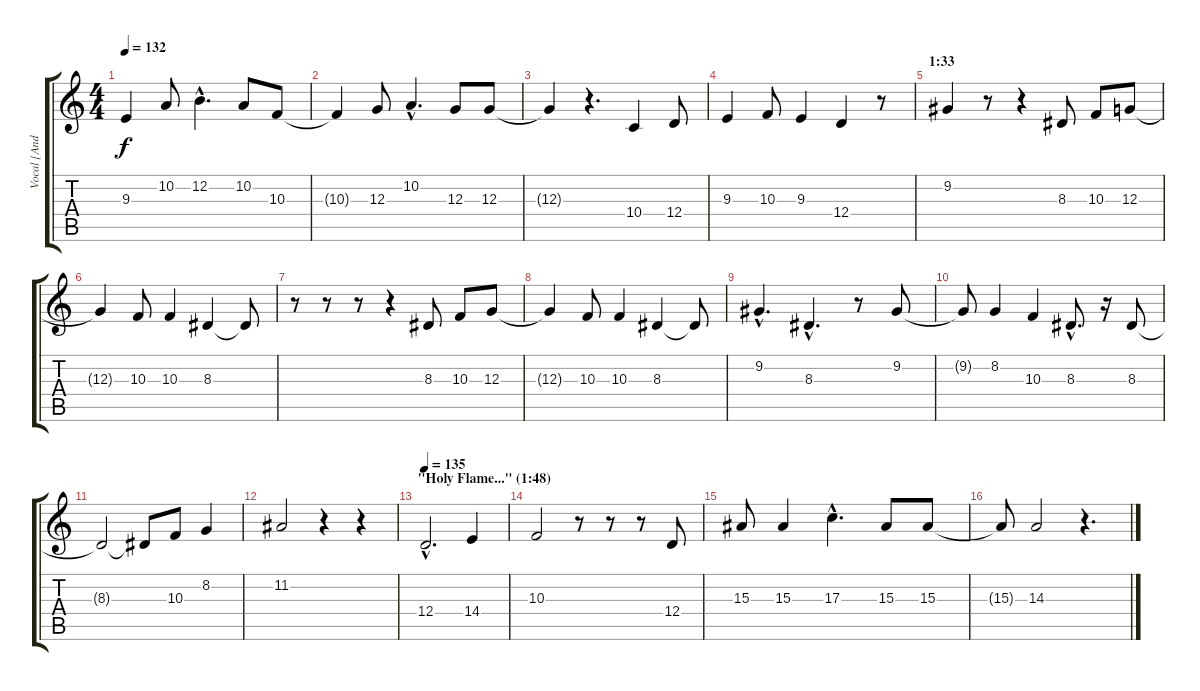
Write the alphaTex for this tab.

\track ("Vocal [André Matos]" "Vocal [And") {instrument lead1square}
\staff {score tabs}
\tuning (E4 B3 G3 D3 A2 E2) {hide}
\ts (4 4)
\tempo 132
\clef g2
\ks c
9.3.4{dy f} 10.2.8 12.2{hac}.4{d} 10.2.8 10.3.8 |
10.3{t}.4 12.3.8 10.2{hac}.4{d} 12.3.8 12.3.8 |
12.3{t}.4 r.4{d} 10.4.4 12.4.8 |
9.3.4 10.3.8 9.3.4 12.4.4 r.8 |
\section ("" "1:33")
9.2.4 r.8 r.4 8.3.8 10.3.8 12.3.8 |
12.3{t}.4 10.3.8 10.3.4 8.3.4 8.3{t}.8 |
r.8 r.8 r.8 r.4 8.3.8 10.3.8 12.3.8 |
12.3{t}.4 10.3.8 10.3.4 8.3.4 8.3{t}.8 |
9.2{hac}.4{d} 8.3{hac}.4{d} r.8 9.2.8 |
9.2{t}.8 8.2.4 10.3.4 8.3{hac}.8{d} r.16 8.3.8 |
8.3{t}.2 8.3{t}.8 10.3.8 8.2.4 |
11.2.2 r.4 r.4 |
\section ("" "\"Holy Flame...\" (1:48)")
\tempo 135
12.4{hac}.2{d} 14.4.4 |
10.3.2 r.8 r.8 r.8 12.4.8 |
15.3.8 15.3.4 17.3{hac}.4{d} 15.3.8 15.3.8 |
15.3{t}.8 14.3.2 r.4{d}
